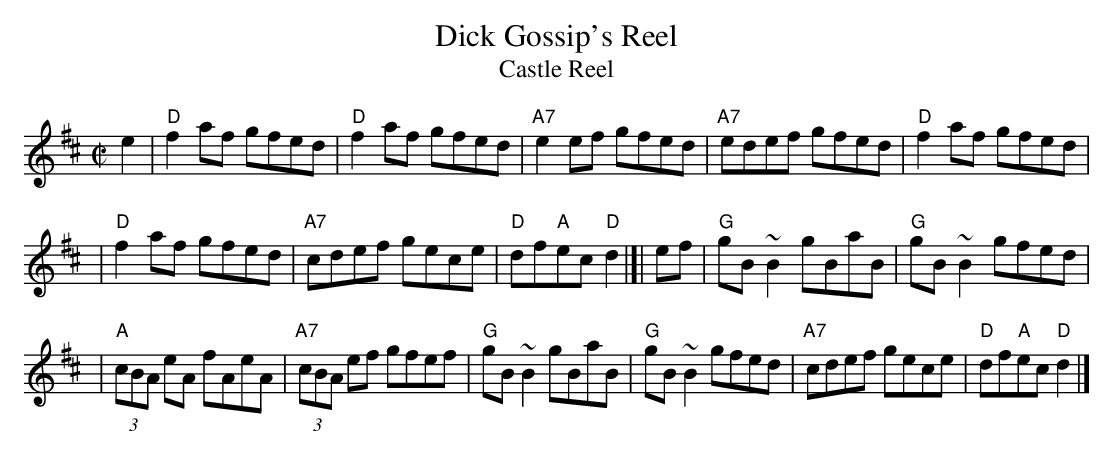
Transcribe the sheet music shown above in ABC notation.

X:1
T: Dick Gossip's Reel
T: Castle Reel
M: C|
L: 1/8
E: 6
K: D
e2 \
| "D"f2af gfed | "D"f2af gfed | "A7"e2ef gfed | "A7"edef gfed | "D"f2af gfed |
| "D"f2af gfed | "A7"cdef gece | "D"df"A"ec "D"d2 |[| ef | "G"gB ~B2 gBaB | "G"gB ~B2 gfed |
| "A"(3cBA eA fAeA | "A7"(3cBA ef gfef | "G"gB ~B2 gBaB | "G"gB ~B2 gfed | "A7"cdef gece | "D"df"A"ec "D"d2 |]
